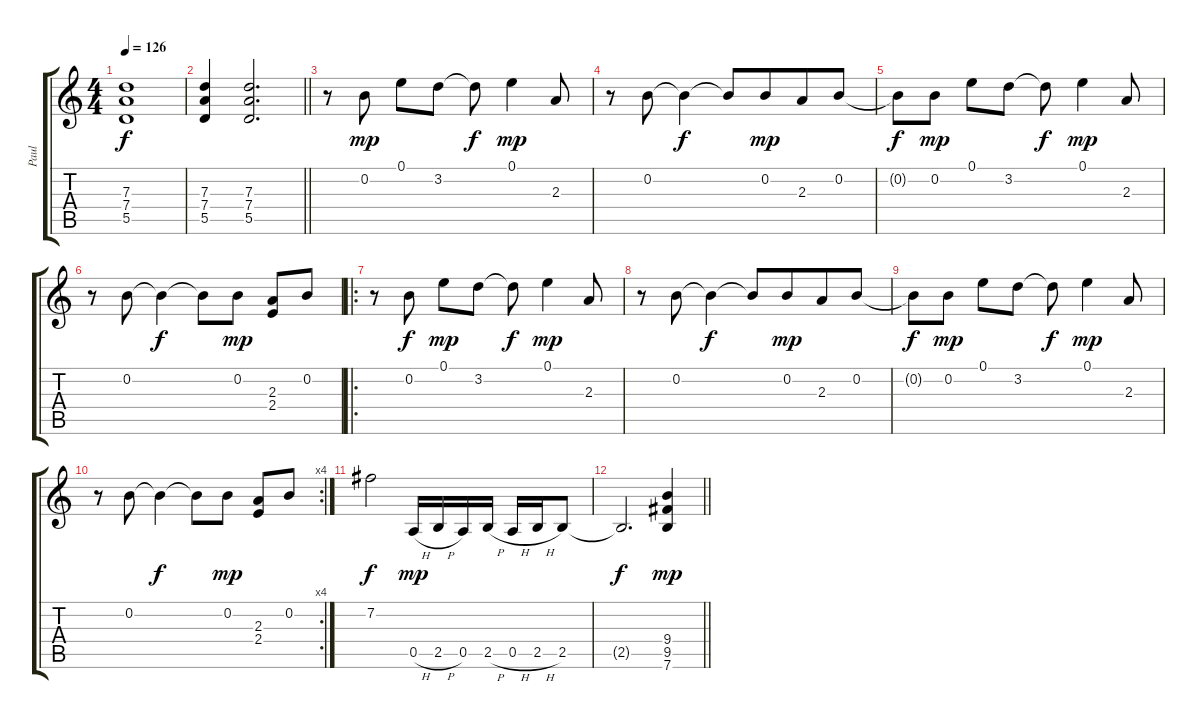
\track ("Paul" "Paul") {instrument electricguitarclean}
\staff {score tabs}
\tuning (E4 B3 G3 D3 A2 E2) {hide}
\ts (4 4)
\tempo 126
\clef g2
\ks c
(7.3 7.4 5.5).1{dy f} |
\barLineRight lightlight
(7.3 7.4 5.5).4 (7.3 7.4 5.5).2{d} |
r.8 0.2.8{dy mp} 0.1.8 3.2.8 3.2{t}.8{dy f} 0.1.4{dy mp} 2.3.8 |
r.8 0.2.8 0.2{t}.4{dy f} 0.2{t}.8 0.2.8{dy mp beam merge} 2.3.8 0.2.8 |
0.2{t}.8{dy f} 0.2.8{dy mp} 0.1.8 3.2.8 3.2{t}.8{dy f} 0.1.4{dy mp} 2.3.8 |
r.8 0.2.8 0.2{t}.4{dy f} 0.2{t}.8 0.2.8{dy mp} (2.3 2.4).8 0.2.8 |
\ro
r.8 0.2.8{dy f} 0.1.8{dy mp} 3.2.8 3.2{t}.8{dy f} 0.1.4{dy mp} 2.3.8 |
r.8 0.2.8 0.2{t}.4{dy f} 0.2{t}.8 0.2.8{dy mp beam merge} 2.3.8 0.2.8 |
0.2{t}.8{dy f} 0.2.8{dy mp} 0.1.8 3.2.8 3.2{t}.8{dy f} 0.1.4{dy mp} 2.3.8 |
\rc 4
r.8 0.2.8 0.2{t}.4{dy f} 0.2{t}.8 0.2.8{dy mp} (2.3 2.4).8 0.2.8 |
7.2.2{dy f} 0.5{h}.16{dy mp} 2.5{h}.16 0.5.16 2.5{h}.16 0.5{h}.16 2.5{h}.16 2.5.8 |
\barLineRight lightlight
2.5{t}.2{d dy f} (9.4 9.5 7.6).4{dy mp}
